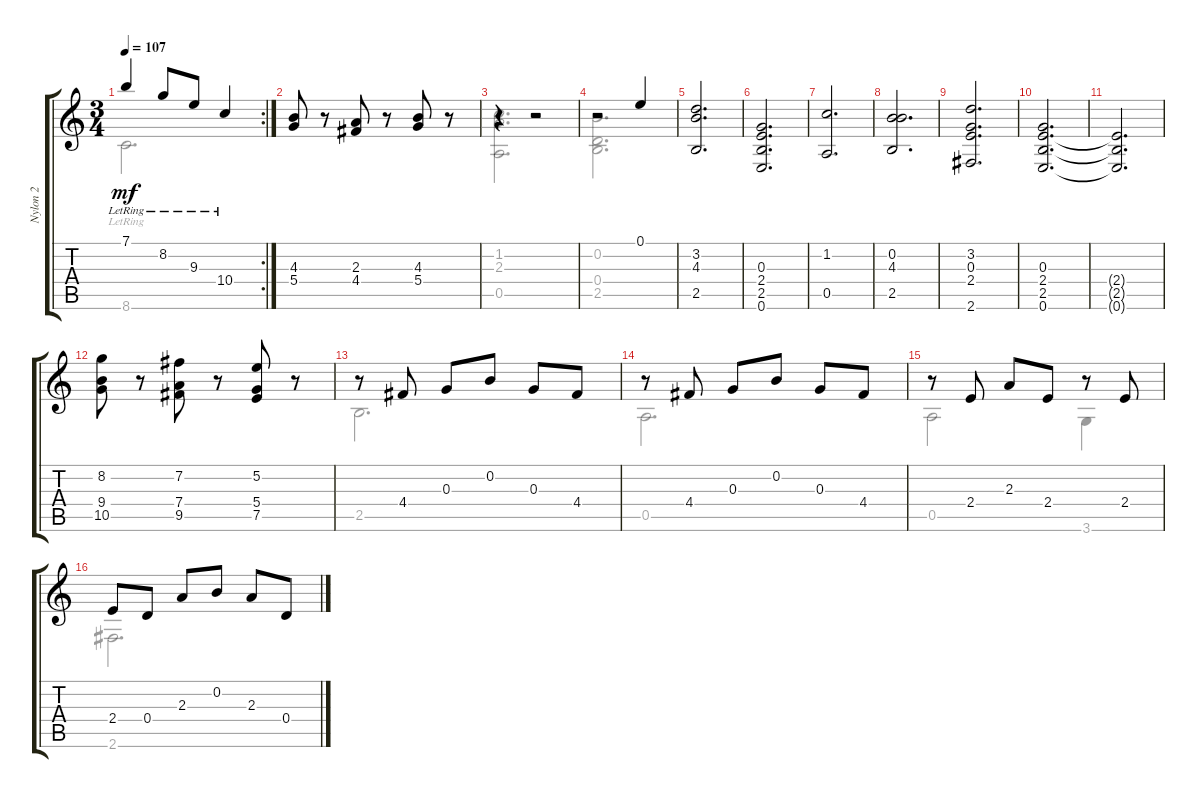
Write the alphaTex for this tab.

\track ("Nylon 2" "Nylon 2") {instrument acousticguitarnylon}
\staff {score tabs}
\tuning (E4 B3 G3 D3 A2 E2) {hide}
\voice
\rc 2
\ts (3 4)
\tempo 107
\clef g2
\ks c
7.1{lr}.4{dy mf} 8.2{lr}.8 9.3{lr}.8 10.4{lr}.4 |
(4.3 5.4).8 r.8 (2.3 4.4).8 r.8 (4.3 5.4).8 r.8 |
r.4 r.2 |
r.2 0.1.4 |
(3.2 4.3 2.5).2{d} |
(0.3 2.4 2.5 0.6).2{d} |
(1.2 0.5).2{d} |
(0.2 4.3 2.5).2{d} |
(3.2 0.3 2.4 2.6).2{d} |
(0.3 2.4 2.5 0.6).2{d} |
(2.4{t} 2.5{t} 0.6{t}).2{d} |
(8.2 9.4 10.5).8 r.8 (7.2 7.4 9.5).8 r.8 (5.2 5.4 7.5).8 r.8 |
r.8 4.4.8 0.3.8 0.2.8 0.3.8 4.4.8 |
r.8 4.4.8 0.3.8 0.2.8 0.3.8 4.4.8 |
r.8 2.4.8 2.3.8 2.4.8 r.8 2.4.8 |
2.4.8 0.4.8 2.3.8 0.2.8 2.3.8 0.4.8
\voice
\clef g2
\ottava regular
\simile none
\ks c
8.6{lr}.2{d dy mf} |
|
(1.2 2.3 0.5).2{d} |
(0.2 0.4 2.5).2{d} |
|
|
|
|
|
|
|
|
2.5.2{d} |
0.5.2{d} |
0.5.2 3.6.4 |
2.6.2{d}
